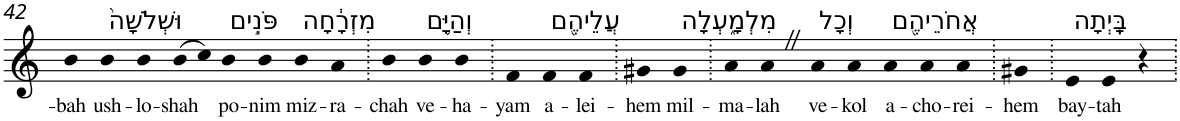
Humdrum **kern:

**kern	**text
*part1	*part1
*staff1	*staff1
*I"Piano	*
*I'Pno	*
!!LO:PB:g=z
*clefG2	*
*k[]	*
=42	=42
!	!LO:LY:b
4b	-bah
!LO:TX:a:t=וּשְׁלֹשָׁה֙	!
!	!LO:LY:b
4b	ush-
!	!LO:LY:b
4b	-lo-
!	!LO:LY:b
(>8b	-shah
8cc)	.
!LO:TX:a:t=פֹּנִ֣ים	!
!	!LO:LY:b
4b	po-
!	!LO:LY:b
4b	-nim
!LO:TX:a:t=מִזְרָ֔חָה	!
!	!LO:LY:b
4b	miz-
!	!LO:LY:b
4a	-ra-
=43.	=43.
!	!LO:LY:b
4b	-chah
!LO:TX:a:t=וְהַיָּ֥ם	!
!	!LO:LY:b
4b	ve-
!	!LO:LY:b
4b	-ha-
=44.	=44.
!	!LO:LY:b
4f	-yam
!LO:TX:a:t=עֲלֵיהֶ֖ם	!
!	!LO:LY:b
4f	a-
!	!LO:LY:b
4f	-lei-
=45.	=45.
!	!LO:LY:b
4g#X	-hem
!LO:TX:a:t=מִלְמָ֑עְלָה	!
!	!LO:LY:b
4g#	mil-
=46.	=46.
!	!LO:LY:b
4a	-ma-
!	!LO:LY:b
4aZ	-lah
!LO:TX:a:t=וְכָל	!
!	!LO:LY:b
4a	ve-
!	!LO:LY:b
4a	-kol
!LO:TX:a:t=אֲחֹרֵיהֶ֖ם	!
!	!LO:LY:b
4a	a-
!	!LO:LY:b
4a	-cho-
!	!LO:LY:b
4a	-rei-
=47.	=47.
!	!LO:LY:b
4g#X	-hem
=48.	=48.
!LO:TX:a:t=בָּֽיְתָה	!
!	!LO:LY:b
4e	bay-
!	!LO:LY:b
4e	-tah
4r	.
=.	=.
*-	*-
